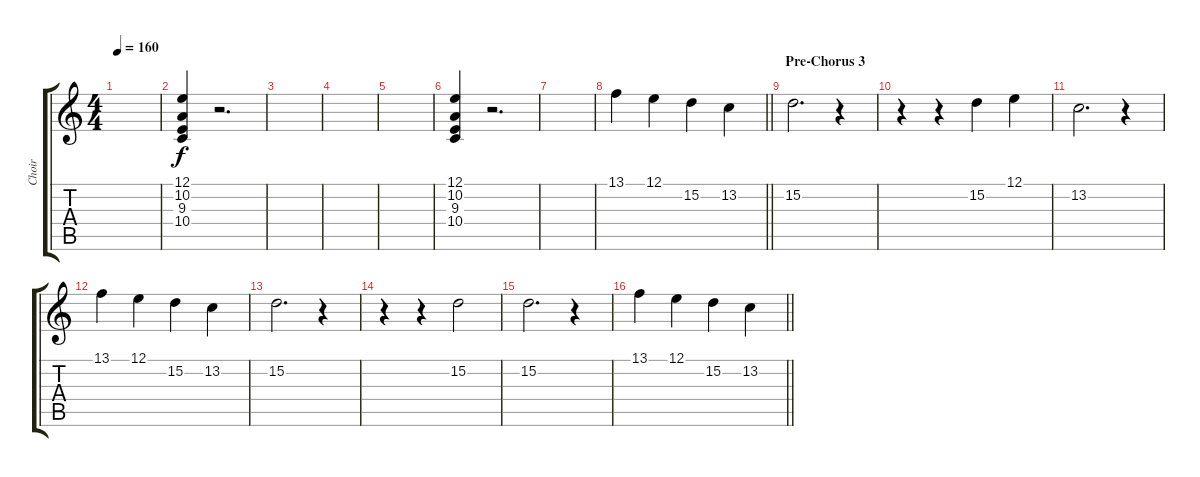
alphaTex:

\track ("Choir" "Choir") {instrument choiraahs}
\staff {score tabs}
\tuning (E4 B3 G3 D3 A2 E2) {hide}
\ts (4 4)
\tempo 160
\clef g2
\ks c
|
(12.1 10.2 9.3 10.4).4 r.2{d} |
|
|
|
(12.1 10.2 9.3 10.4).4 r.2{d} |
|
\barLineRight lightlight
13.1.4 12.1.4 15.2.4 13.2.4 |
\section ("" "Pre-Chorus 3")
15.2.2{d} r.4 |
r.4 r.4 15.2.4 12.1.4 |
13.2.2{d} r.4 |
13.1.4 12.1.4 15.2.4 13.2.4 |
15.2.2{d} r.4 |
r.4 r.4 15.2.2 |
15.2.2{d} r.4 |
\barLineRight lightlight
13.1.4 12.1.4 15.2.4 13.2.4
